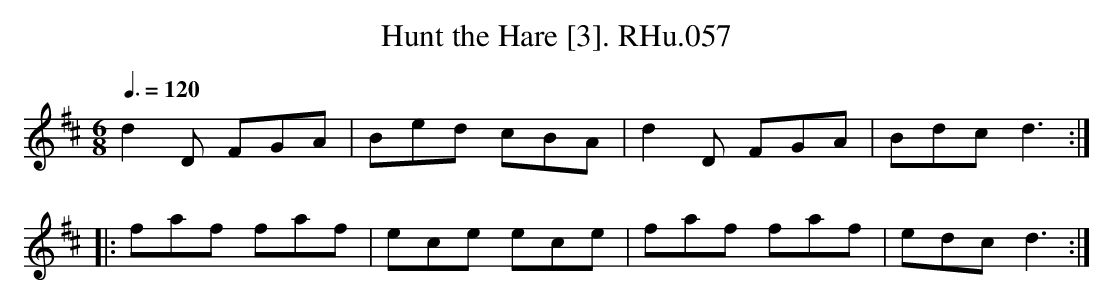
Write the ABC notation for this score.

X:1
T:Hunt the Hare [3]. RHu.057
M:6/8
L:1/8
Q:3/8=120
K:D
d2D FGA|Bed cBA|d2D FGA|Bdc d3:|
|:faf faf|ece ece|faf faf|edc d3:|
